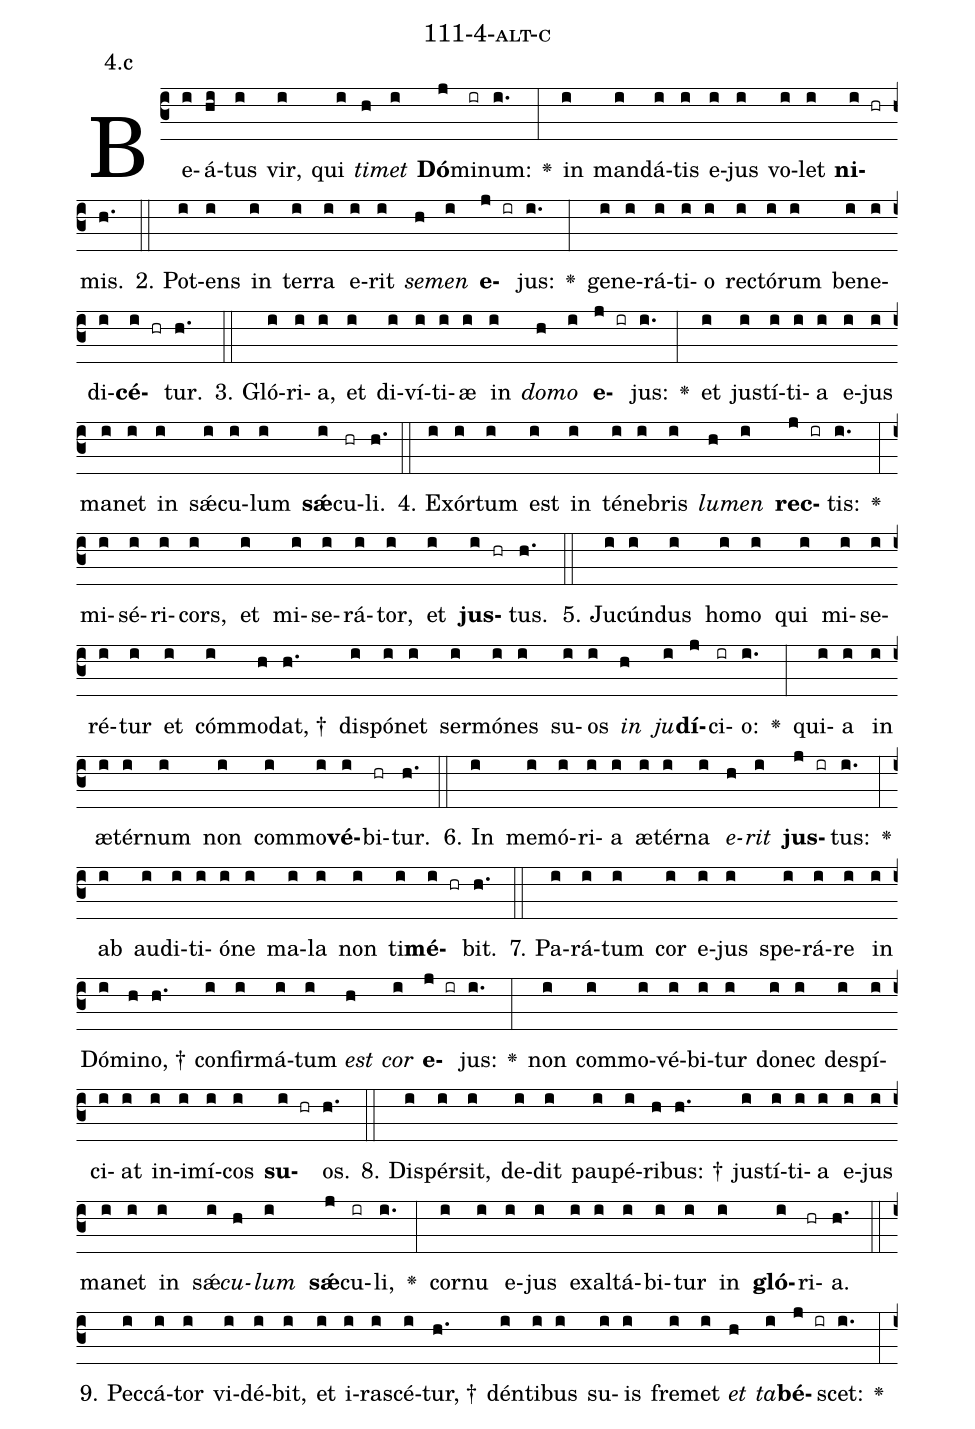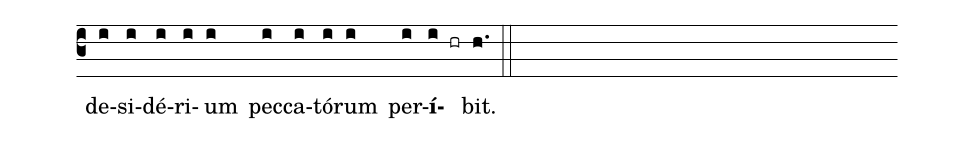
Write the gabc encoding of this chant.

name: 111-4-alt-c;
annotation: 4.c;
%%
(c3)Be(i)á(hi)tus(i) vir,(i) qui(i) <i>ti</i>(h)<i>met</i>(i) <b>Dó</b>(j)mi(ir)num:(i.) <v>\greheightstar</v>(:) in(i) man(i)dá(i)tis(i) e(i)jus(i) vo(i)let(i) <b>ni</b>(i hr)mis.(h.) (::)
2. Pot(i)ens(i) in(i) ter(i)ra(i) e(i)rit(i) <i>se</i>(h)<i>men</i>(i) <b>e</b>(j ir)jus:(i.) <v>\greheightstar</v>(:) ge(i)ne(i)rá(i)ti(i)o(i) rec(i)tó(i)rum(i) be(i)ne(i)di(i)<b>cé</b>(i hr)tur.(h.) (::)
3. Gló(i)ri(i)a,(i) et(i) di(i)ví(i)ti(i)æ(i) in(i) <i>do</i>(h)<i>mo</i>(i) <b>e</b>(j ir)jus:(i.) <v>\greheightstar</v>(:) et(i) jus(i)tí(i)ti(i)a(i) e(i)jus(i) ma(i)net(i) in(i) sǽ(i)cu(i)lum(i) <b>sǽ</b>(i)cu(hr)li.(h.) (::)
4. Ex(i)ór(i)tum(i) est(i) in(i) té(i)ne(i)bris(i) <i>lu</i>(h)<i>men</i>(i) <b>rec</b>(j ir)tis:(i.) <v>\greheightstar</v>(:) mi(i)sé(i)ri(i)cors,(i) et(i) mi(i)se(i)rá(i)tor,(i) et(i) <b>jus</b>(i hr)tus.(h.) (::)
5. Ju(i)cún(i)dus(i) ho(i)mo(i) qui(i) mi(i)se(i)ré(i)tur(i) et(i) cóm(i)mo(h)dat, †(h.) dis(i)pó(i)net(i) ser(i)mó(i)nes(i) su(i)os(i) <i>in</i>(h) <i>ju</i>(i)<b>dí</b>(j)ci(ir)o:(i.) <v>\greheightstar</v>(:) qui(i)a(i) in(i) æ(i)tér(i)num(i) non(i) com(i)mo(i)<b>vé</b>(i)bi(hr)tur.(h.) (::)
6. In(i) me(i)mó(i)ri(i)a(i) æ(i)tér(i)na(i) <i>e</i>(h)<i>rit</i>(i) <b>jus</b>(j ir)tus:(i.) <v>\greheightstar</v>(:) ab(i) au(i)di(i)ti(i)ó(i)ne(i) ma(i)la(i) non(i) ti(i)<b>mé</b>(i hr)bit.(h.) (::)
7. Pa(i)rá(i)tum(i) cor(i) e(i)jus(i) spe(i)rá(i)re(i) in(i) Dó(i)mi(h)no, †(h.) con(i)fir(i)má(i)tum(i) <i>est</i>(h) <i>cor</i>(i) <b>e</b>(j ir)jus:(i.) <v>\greheightstar</v>(:) non(i) com(i)mo(i)vé(i)bi(i)tur(i) do(i)nec(i) de(i)spí(i)ci(i)at(i) in(i)i(i)mí(i)cos(i) <b>su</b>(i hr)os.(h.) (::)
8. Di(i)spér(i)sit,(i) de(i)dit(i) pau(i)pé(i)ri(h)bus: †(h.) jus(i)tí(i)ti(i)a(i) e(i)jus(i) ma(i)net(i) in(i) sǽ(i)<i>cu</i>(h)<i>lum</i>(i) <b>sǽ</b>(j)cu(ir)li,(i.) <v>\greheightstar</v>(:) cor(i)nu(i) e(i)jus(i) ex(i)al(i)tá(i)bi(i)tur(i) in(i) <b>gló</b>(i)ri(hr)a.(h.) (::)
9. Pec(i)cá(i)tor(i) vi(i)dé(i)bit,(i) et(i) i(i)ra(i)scé(i)tur, †(h.) dén(i)ti(i)bus(i) su(i)is(i) fre(i)met(i) <i>et</i>(h) <i>ta</i>(i)<b>bé</b>(j ir)scet:(i.) <v>\greheightstar</v>(:) de(i)si(i)dé(i)ri(i)um(i) pec(i)ca(i)tó(i)rum(i) per(i)<b>í</b>(i hr)bit.(h.) (::)
